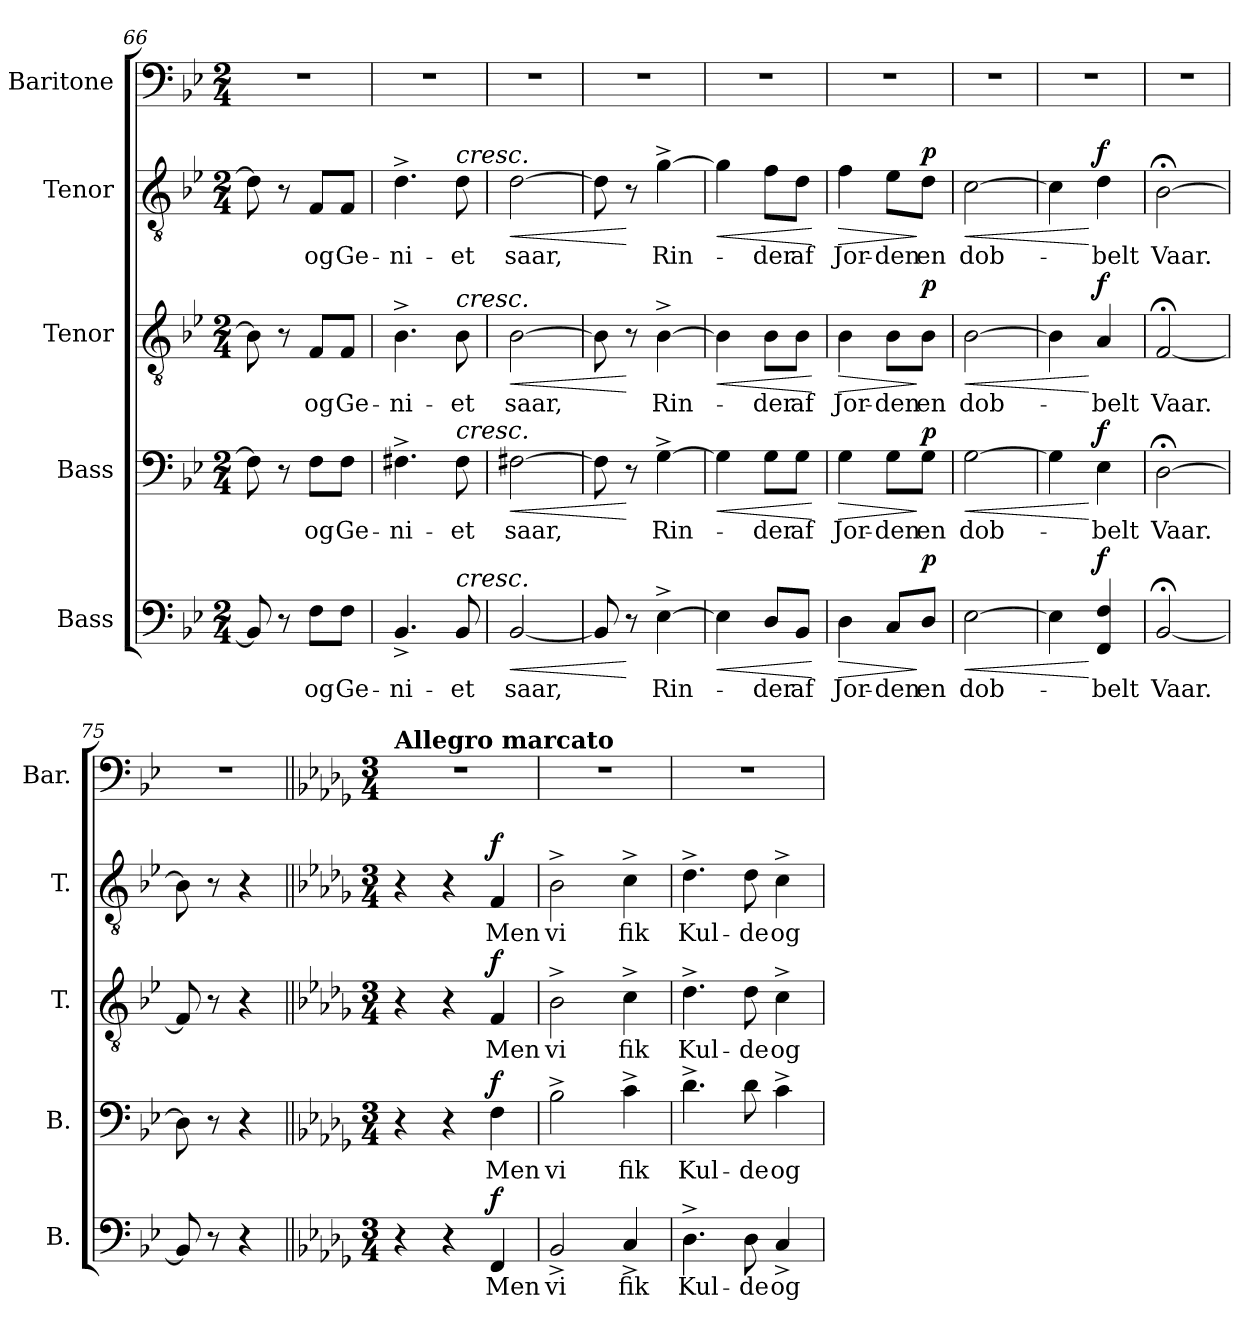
**kern	**text	**dynam	**kern	**text	**dynam	**kern	**text	**dynam	**kern	**text	**dynam	**kern
*part5	*part5	*part5	*part4	*part4	*part4	*part3	*part3	*part3	*part2	*part2	*part2	*part1
*staff5	*staff5	*staff5	*staff4	*staff4	*staff4	*staff3	*staff3	*staff3	*staff2	*staff2	*staff2	*staff1
*I"Bass	*	*	*I"Bass	*	*	*I"Tenor	*	*	*I"Tenor	*	*	*I"Baritone
*I'B.	*	*	*I'B.	*	*	*I'T.	*	*	*I'T.	*	*	*I'Bar.
*clefF4	*	*	*clefF4	*	*	*clefGv2	*	*	*clefGv2	*	*	*clefF4
*k[b-e-]	*	*	*k[b-e-]	*	*	*k[b-e-]	*	*	*k[b-e-]	*	*	*k[b-e-]
*M2/4	*	*	*M2/4	*	*	*M2/4	*	*	*M2/4	*	*	*M2/4
=66	=66	=66	=66	=66	=66	=66	=66	=66	=66	=66	=66	=66
8BB-/]	.	.	8F\]	.	.	8B-\]	.	.	8d\]	.	.	2r
8r	.	.	8r	.	.	8r	.	.	8r	.	.	.
!	!LO:LY:b	!	!	!LO:LY:b	!	!	!LO:LY:b	!	!	!LO:LY:b	!	!
8F\L	og	.	8F\L	og	.	8F/L	og	.	8F/L	og	.	.
!	!LO:LY:b	!	!	!LO:LY:b	!	!	!LO:LY:b	!	!	!LO:LY:b	!	!
8F\J	Ge-	.	8F\J	Ge-	.	8F/J	Ge-	.	8F/J	Ge-	.	.
=67	=67	=67	=67	=67	=67	=67	=67	=67	=67	=67	=67	=67
!	!LO:LY:b	!	!	!LO:LY:b	!	!	!LO:LY:b	!	!	!LO:LY:b	!	!
4.BB-^/	-ni-	.	4.F#X^\	-ni-	.	4.B-^\	-ni-	.	4.d^\	-ni-	.	2r
!	!	!	!	!	!	!	!	!	!LO:TX:a:i:t=cresc.	!	!	!
!	!	!	!	!	!	!LO:TX:a:i:t=cresc.	!	!	!	!	!	!
!	!	!	!LO:TX:a:i:t=cresc.	!	!	!	!	!	!	!	!	!
!LO:TX:a:i:t=cresc.	!	!	!	!	!	!	!	!	!	!	!	!
!	!LO:LY:b	!	!	!LO:LY:b	!	!	!LO:LY:b	!	!	!LO:LY:b	!	!
8BB-/	-et	.	8F#\	-et	.	8B-\	-et	.	8d\	-et	.	.
=68	=68	=68	=68	=68	=68	=68	=68	=68	=68	=68	=68	=68
!	!LO:LY:b	!LO:HP:b	!	!LO:LY:b	!LO:HP:b	!	!LO:LY:b	!LO:HP:b	!	!LO:LY:b	!LO:HP:b	!
[2BB-/	saar,	<	[2F#X\	saar,	<	[2B-\	saar,	<	[2d\	saar,	<	2r
=69	=69	=69	=69	=69	=69	=69	=69	=69	=69	=69	=69	=69
8BB-/]	.	.	8F#\]	.	.	8B-\]	.	.	8d\]	.	.	2r
8r	.	[	8r	.	[	8r	.	[	8r	.	[	.
!	!LO:LY:b	!	!	!LO:LY:b	!	!	!LO:LY:b	!	!	!LO:LY:b	!	!
[4E-^\	Rin-	.	[4G^\	Rin-	.	[4B-^\	Rin-	.	[4g^\	Rin-	.	.
=70	=70	=70	=70	=70	=70	=70	=70	=70	=70	=70	=70	=70
!	!	!LO:HP:b	!	!	!LO:HP:b	!	!	!LO:HP:b	!	!	!LO:HP:b	!
4E-\]	.	<	4G\]	.	<	4B-\]	.	<	4g\]	.	<	2r
!	!LO:LY:b	!	!	!LO:LY:b	!	!	!LO:LY:b	!	!	!LO:LY:b	!	!
8D/L	-der	.	8G\L	-der	.	8B-\L	-der	.	8f\L	-der	.	.
!	!LO:LY:b	!	!	!LO:LY:b	!	!	!LO:LY:b	!	!	!LO:LY:b	!	!
8BB-/J	af	.	8G\J	af	.	8B-\J	af	.	8d\J	af	.	.
.	.	[	.	.	[	.	.	[	.	.	[	.
=71	=71	=71	=71	=71	=71	=71	=71	=71	=71	=71	=71	=71
!	!LO:LY:b	!LO:HP:b	!	!LO:LY:b	!LO:HP:b	!	!LO:LY:b	!LO:HP:b	!	!LO:LY:b	!LO:HP:b	!
4D\	Jor-	>	4G\	Jor-	>	4B-\	Jor-	>	4f\	Jor-	>	2r
!	!LO:LY:b	!	!	!LO:LY:b	!	!	!LO:LY:b	!	!	!LO:LY:b	!	!
8C/L	-den	.	8G\L	-den	.	8B-\L	-den	.	8e-\L	-den	.	.
!	!LO:LY:b	!LO:DY:n=1:a	!	!LO:LY:b	!LO:DY:n=1:a	!	!LO:LY:b	!LO:DY:n=1:a	!	!LO:LY:b	!LO:DY:n=1:a	!
8D/J	en	] p	8G\J	en	] p	8B-\J	en	] p	8d\J	en	] p	.
=72	=72	=72	=72	=72	=72	=72	=72	=72	=72	=72	=72	=72
!	!LO:LY:b	!LO:HP:b	!	!LO:LY:b	!LO:HP:b	!	!LO:LY:b	!LO:HP:b	!	!LO:LY:b	!LO:HP:b	!
[2E-\	dob-	<	[2G\	dob-	<	[2B-\	dob-	<	[2c\	dob-	<	2r
=73	=73	=73	=73	=73	=73	=73	=73	=73	=73	=73	=73	=73
4E-\]	.	.	4G\]	.	.	4B-\]	.	.	4c\]	.	.	2r
!	!LO:LY:b	!LO:DY:n=1:a	!	!LO:LY:b	!LO:DY:n=1:a	!	!LO:LY:b	!LO:DY:n=1:a	!	!LO:LY:b	!LO:DY:n=1:a	!
4FF/ 4F/	-belt	[ f	4E-\	-belt	[ f	4A/	-belt	[ f	4d\	-belt	[ f	.
=74	=74	=74	=74	=74	=74	=74	=74	=74	=74	=74	=74	=74
!	!LO:LY:b	!	!	!LO:LY:b	!	!	!LO:LY:b	!	!	!LO:LY:b	!	!
[2BB-;</	Vaar.	.	[2D;<\	Vaar.	.	[2F;</	Vaar.	.	[2B-;<\	Vaar.	.	2r
=75	=75	=75	=75	=75	=75	=75	=75	=75	=75	=75	=75	=75
8BB-/]	.	.	8D\]	.	.	8F/]	.	.	8B-\]	.	.	2r
8r	.	.	8r	.	.	8r	.	.	8r	.	.	.
4r	.	.	4r	.	.	4r	.	.	4r	.	.	.
!!LO:PB:g=z
=76||	=76||	=76||	=76||	=76||	=76||	=76||	=76||	=76||	=76||	=76||	=76||	=76||
*k[b-e-a-d-g-]	*	*	*k[b-e-a-d-g-]	*	*	*k[b-e-a-d-g-]	*	*	*k[b-e-a-d-g-]	*	*	*k[b-e-a-d-g-]
*M3/4	*	*	*M3/4	*	*	*M3/4	*	*	*M3/4	*	*	*M3/4
!	!	!	!	!	!	!	!	!	!	!	!	!LO:TX:a:B:t=Allegro marcato
4r	.	.	4r	.	.	4r	.	.	4r	.	.	2.r
4r	.	.	4r	.	.	4r	.	.	4r	.	.	.
!	!LO:LY:b	!LO:DY:a	!	!LO:LY:b	!LO:DY:a	!	!LO:LY:b	!LO:DY:a	!	!LO:LY:b	!LO:DY:a	!
4FF/	Men	f	4F\	Men	f	4F/	Men	f	4F/	Men	f	.
=77	=77	=77	=77	=77	=77	=77	=77	=77	=77	=77	=77	=77
!	!LO:LY:b	!	!	!LO:LY:b	!	!	!LO:LY:b	!	!	!LO:LY:b	!	!
2BB-^/	vi	.	2B-^\	vi	.	2B-^\	vi	.	2B-^\	vi	.	2.r
!	!LO:LY:b	!	!	!LO:LY:b	!	!	!LO:LY:b	!	!	!LO:LY:b	!	!
4C^/	fik	.	4c^\	fik	.	4c^\	fik	.	4c^\	fik	.	.
=78	=78	=78	=78	=78	=78	=78	=78	=78	=78	=78	=78	=78
!	!LO:LY:b	!	!	!LO:LY:b	!	!	!LO:LY:b	!	!	!LO:LY:b	!	!
4.D-^\	Kul-	.	4.d-^\	Kul-	.	4.d-^\	Kul-	.	4.d-^\	Kul-	.	2.r
!	!LO:LY:b	!	!	!LO:LY:b	!	!	!LO:LY:b	!	!	!LO:LY:b	!	!
8D-\	-de	.	8d-\	-de	.	8d-\	-de	.	8d-\	-de	.	.
!	!LO:LY:b	!	!	!LO:LY:b	!	!	!LO:LY:b	!	!	!LO:LY:b	!	!
4C^/	og	.	4c^\	og	.	4c^\	og	.	4c^\	og	.	.
=	=	=	=	=	=	=	=	=	=	=	=	=
*-	*-	*-	*-	*-	*-	*-	*-	*-	*-	*-	*-	*-
